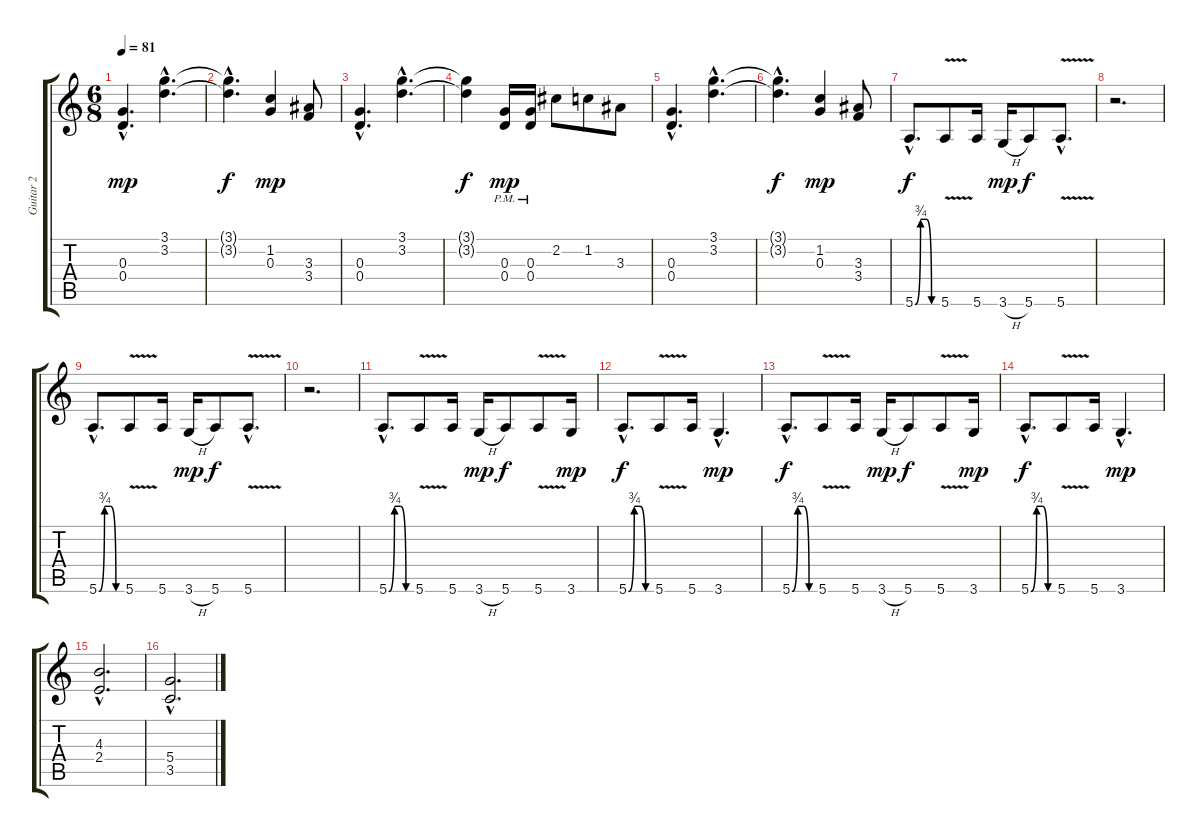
\track ("Guitar 2" "Guitar 2") {instrument overdrivenguitar}
\staff {score tabs}
\tuning (E4 B3 G3 D3 A2 E2) {hide}
\ts (6 8)
\tempo 81
\clef g2
\ks c
(0.3{hac} 0.4{hac}).4{d dy mp} (3.1{hac} 3.2{hac}).4{d} |
(3.1{hac t} 3.2{hac t}).4{d dy f} (1.2 0.3).4{dy mp} (3.3 3.4).8 |
(0.3{hac} 0.4{hac}).4{d} (3.1{hac} 3.2{hac}).4{d} |
(3.1{t} 3.2{t}).4{dy f} (0.3{pm} 0.4).16{dy mp} (0.3{pm} 0.4).16 2.2.8 1.2.8 3.3.8 |
(0.3{hac} 0.4{hac}).4{d} (3.1{hac} 3.2{hac}).4{d} |
(3.1{hac t} 3.2{hac t}).4{d dy f} (1.2 0.3).4{dy mp} (3.3 3.4).8 |
5.6{be (custom 0 0 15 3 30 3 45 0 60 0) hac}.8{d dy f} 5.6{v}.8 5.6.16 3.6{h}.16{dy mp} 5.6.8{dy f} 5.6{v hac}.8{d} |
r.2{d} |
5.6{be (custom 0 0 15 3 30 3 45 0 60 0) hac}.8{d} 5.6{v}.8 5.6.16 3.6{h}.16{dy mp} 5.6.8{dy f} 5.6{v hac}.8{d} |
r.2{d} |
5.6{be (custom 0 0 15 3 30 3 45 0 60 0) hac}.8{d} 5.6{v}.8 5.6.16 3.6{h}.16{dy mp} 5.6.8{dy f} 5.6{v}.8 3.6.16{dy mp} |
5.6{be (custom 0 0 15 3 30 3 45 0 60 0) hac}.8{d dy f} 5.6{v}.8 5.6.16 3.6{hac}.4{d dy mp} |
5.6{be (custom 0 0 15 3 30 3 45 0 60 0) hac}.8{d dy f} 5.6{v}.8 5.6.16 3.6{h}.16{dy mp} 5.6.8{dy f} 5.6{v}.8 3.6.16{dy mp} |
5.6{be (custom 0 0 15 3 30 3 45 0 60 0) hac}.8{d dy f} 5.6{v}.8 5.6.16 3.6{hac}.4{d dy mp} |
(4.3{hac} 2.4{hac}).2{d} |
(5.4{hac} 3.5{hac}).2{d}
